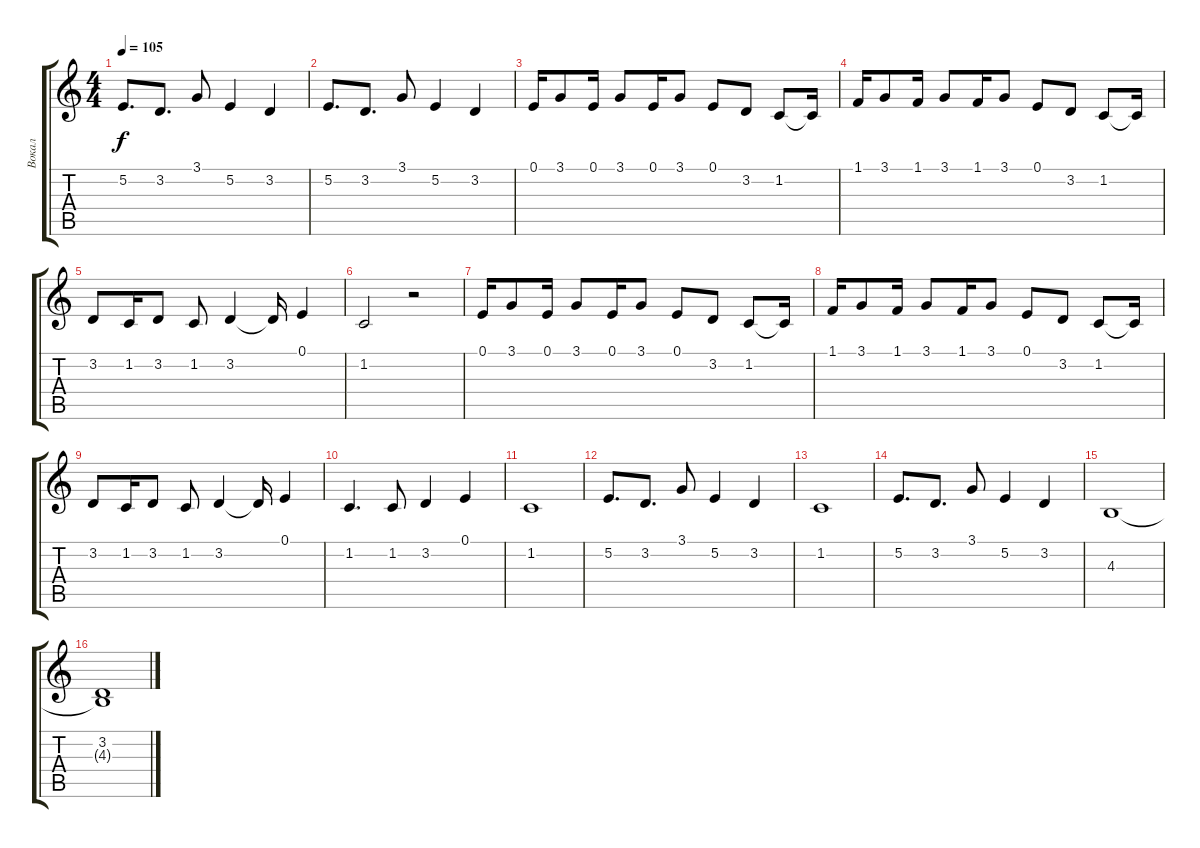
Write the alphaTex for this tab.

\track ("Вокал" "Вокал") {instrument lead2sawtooth}
\staff {score tabs}
\tuning (E4 B3 G3 D3 A2 E2) {hide}
\ts (4 4)
\tempo 105
\clef g2
\ks c
5.2.8{d dy f} 3.2.8{d} 3.1.8 5.2.4 3.2.4 |
5.2.8{d} 3.2.8{d} 3.1.8 5.2.4 3.2.4 |
0.1.16 3.1.8 0.1.16 3.1.8 0.1.16 3.1.8 0.1.8 3.2.8 1.2.8 1.2{t}.16 |
1.1.16 3.1.8 1.1.16 3.1.8 1.1.16 3.1.8 0.1.8 3.2.8 1.2.8 1.2{t}.16 |
3.2.8 1.2.16 3.2.8 1.2.8 3.2.4 3.2{t}.16 0.1.4 |
1.2.2 r.2 |
0.1.16 3.1.8 0.1.16 3.1.8 0.1.16 3.1.8 0.1.8 3.2.8 1.2.8 1.2{t}.16 |
1.1.16 3.1.8 1.1.16 3.1.8 1.1.16 3.1.8 0.1.8 3.2.8 1.2.8 1.2{t}.16 |
3.2.8 1.2.16 3.2.8 1.2.8 3.2.4 3.2{t}.16 0.1.4 |
1.2.4{d} 1.2.8 3.2.4 0.1.4 |
1.2.1 |
5.2.8{d} 3.2.8{d} 3.1.8 5.2.4 3.2.4 |
1.2.1 |
5.2.8{d} 3.2.8{d} 3.1.8 5.2.4 3.2.4 |
4.3.1 |
(3.2 4.3{t}).1
